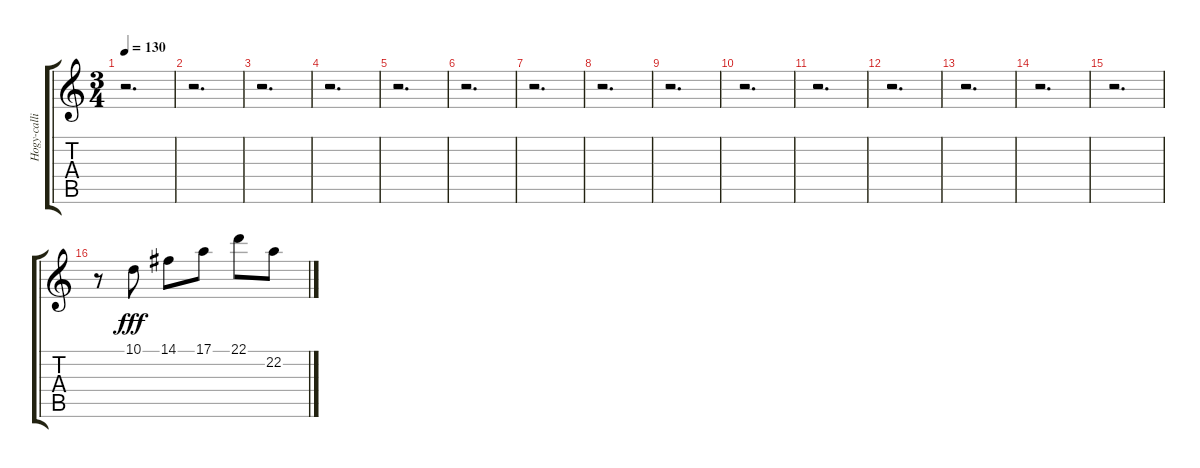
\track ("Hogy-calliope" "Hogy-calli") {instrument lead3calliope}
\staff {score tabs}
\tuning (E4 B3 G3 D3 A2 E2) {hide}
\ts (3 4)
\tempo 130
\clef g2
\ks c
r.2{d dy fff} |
r.2{d} |
r.2{d} |
r.2{d} |
r.2{d} |
r.2{d} |
r.2{d} |
r.2{d} |
r.2{d} |
r.2{d} |
r.2{d} |
r.2{d} |
r.2{d} |
r.2{d} |
r.2{d} |
r.8 10.1.8 14.1.8 17.1.8 22.1.8 22.2.8
